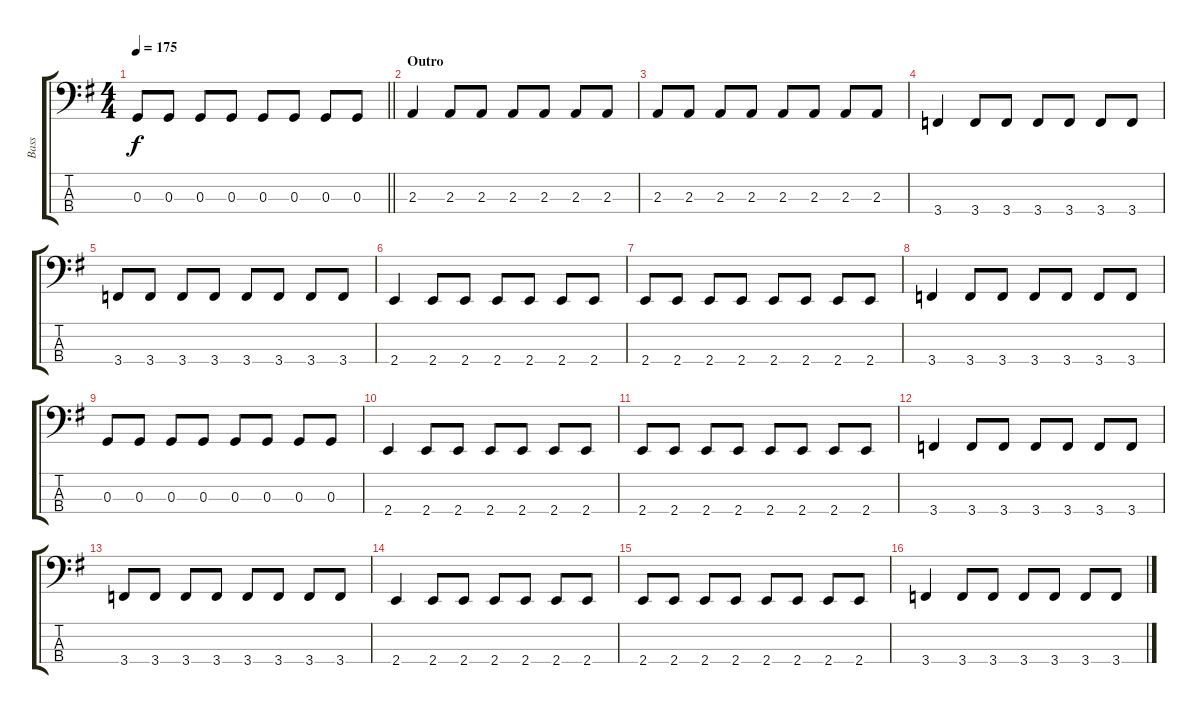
\track ("Bass" "Bass") {instrument electricbassfinger}
\staff {score tabs}
\tuning (F2 C2 G1 D1) {hide}
\ts (4 4)
\tempo 175
\clef f4
\barLineRight lightlight
\ks g
0.3.8{dy f} 0.3.8 0.3.8 0.3.8 0.3.8 0.3.8 0.3.8 0.3.8 |
\section ("" "Outro")
2.3.4 2.3.8 2.3.8 2.3.8 2.3.8 2.3.8 2.3.8 |
2.3.8 2.3.8 2.3.8 2.3.8 2.3.8 2.3.8 2.3.8 2.3.8 |
3.4.4 3.4.8 3.4.8 3.4.8 3.4.8 3.4.8 3.4.8 |
3.4.8 3.4.8 3.4.8 3.4.8 3.4.8 3.4.8 3.4.8 3.4.8 |
2.4.4 2.4.8 2.4.8 2.4.8 2.4.8 2.4.8 2.4.8 |
2.4.8 2.4.8 2.4.8 2.4.8 2.4.8 2.4.8 2.4.8 2.4.8 |
3.4.4 3.4.8 3.4.8 3.4.8 3.4.8 3.4.8 3.4.8 |
0.3.8 0.3.8 0.3.8 0.3.8 0.3.8 0.3.8 0.3.8 0.3.8 |
2.4.4 2.4.8 2.4.8 2.4.8 2.4.8 2.4.8 2.4.8 |
2.4.8 2.4.8 2.4.8 2.4.8 2.4.8 2.4.8 2.4.8 2.4.8 |
3.4.4 3.4.8 3.4.8 3.4.8 3.4.8 3.4.8 3.4.8 |
3.4.8 3.4.8 3.4.8 3.4.8 3.4.8 3.4.8 3.4.8 3.4.8 |
2.4.4 2.4.8 2.4.8 2.4.8 2.4.8 2.4.8 2.4.8 |
2.4.8 2.4.8 2.4.8 2.4.8 2.4.8 2.4.8 2.4.8 2.4.8 |
3.4.4 3.4.8 3.4.8 3.4.8 3.4.8 3.4.8 3.4.8
